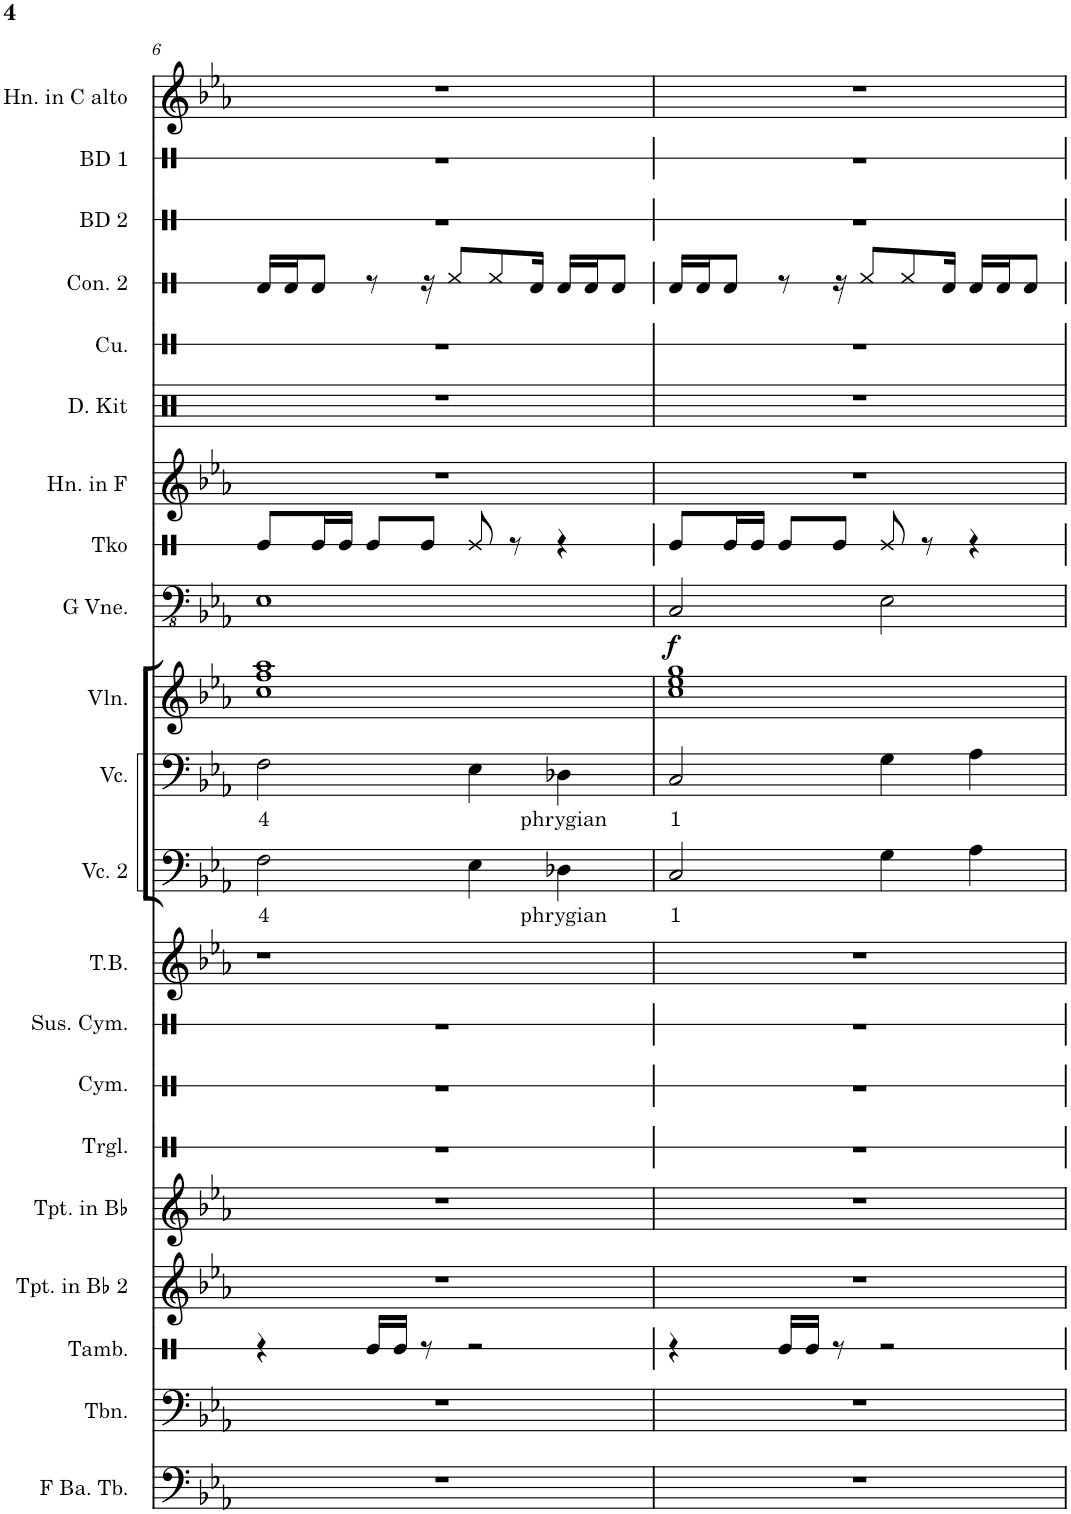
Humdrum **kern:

**kern	**kern	**kern	**kern	**kern	**kern	**kern	**kern	**kern	**kern	**text	**kern	**text	**kern	**kern	**dynam	**kern	**kern	**kern	**kern	**kern	**kern	**kern	**kern
*part21	*part20	*part19	*part18	*part17	*part16	*part15	*part14	*part13	*part12	*part12	*part11	*part11	*part10	*part9	*part9	*part8	*part7	*part6	*part5	*part4	*part3	*part2	*part1
*staff21	*staff20	*staff19	*staff18	*staff17	*staff16	*staff15	*staff14	*staff13	*staff12	*staff12	*staff11	*staff11	*staff10	*staff9	*staff9	*staff8	*staff7	*staff6	*staff5	*staff4	*staff3	*staff2	*staff1
*I"F Bass Tuba	*I"Trombone	*I"Tambourine	*I"Trumpet in Bb 2	*I"Trumpet in Bb	*I"Triangle	*I"Cymbals	*I"Suspended Cymbal	*I"Tubular Bells	*I"Violoncello 2	*	*I"Violoncello	*	*I"Violin	*I"G Violone	*	*I"Takiko	*I"Horn in F	*I"Drum Kit	*I"Cuica	*I"Congas 2	*I"Bass Drum 2	*I"Bass Drum 1	*I"Horn in C alto
*I'F Ba. Tb.	*I'Tbn.	*I'Tamb.	*I'Tpt. in Bb 2	*I'Tpt. in Bb	*I'Trgl.	*I'Cym.	*I'Sus. Cym.	*I'T.B.	*I'Vc. 2	*	*I'Vc.	*	*I'Vln.	*I'G Vne.	*	*I'Tko	*I'Hn. in F	*I'D. Kit	*I'Cu.	*I'Con. 2	*I'BD 2	*I'BD 1	*I'Hn. in C alto
!!LO:PB:g=z
*clefF4	*clefF4	*clefX	*clefG2	*clefG2	*clefX	*clefX	*clefX	*clefG2	*clefF4	*	*clefF4	*	*clefG2	*clefFv4	*	*clefX	*clefG2	*clefX	*clefX	*clefX	*clefX	*clefX	*clefG2
*	*	*	*Trd1c2	*Trd1c2	*	*	*	*	*	*	*	*	*	*Trd7c12	*	*	*Trd4c7	*	*	*	*	*	*Trd4c7
*k[b-e-a-]	*k[b-e-a-]	*k[]	*k[b-e-a-]	*k[b-e-a-]	*k[]	*k[]	*k[]	*k[b-e-a-]	*k[b-e-a-]	*	*k[b-e-a-]	*	*k[b-e-a-]	*k[b-e-a-]	*	*k[]	*k[b-e-a-]	*k[]	*k[]	*k[]	*k[]	*k[]	*k[b-e-a-]
*M4/4	*M4/4	*M4/4	*M4/4	*M4/4	*M4/4	*M4/4	*M4/4	*M4/4	*M4/4	*	*M4/4	*	*M4/4	*M4/4	*	*M4/4	*M4/4	*M4/4	*M4/4	*M4/4	*M4/4	*M4/4	*M4/4
=6	=6	=6	=6	=6	=6	=6	=6	=6	=6	=6	=6	=6	=6	=6	=6	=6	=6	=6	=6	=6	=6	=6	=6
!	!	!	!	!	!	!	!	!	!	!LO:LY:b	!	!LO:LY:b	!	!	!	!	!	!	!	!	!	!	!
1r	1r	4r	1r	1r	1r	1r	1r	1r	2F\	4	2F\	4	1cc 1ff 1aa-	1EE-	.	8Re/L	1r	1r	1r	16Rd/LL	1r	1r	1r
.	.	.	.	.	.	.	.	.	.	.	.	.	.	.	.	.	.	.	.	16Rd/J	.	.	.
.	.	.	.	.	.	.	.	.	.	.	.	.	.	.	.	16Re/L	.	.	.	8Rd/J	.	.	.
.	.	.	.	.	.	.	.	.	.	.	.	.	.	.	.	16Re/JJ	.	.	.	.	.	.	.
.	.	16Re/LL	.	.	.	.	.	.	.	.	.	.	.	.	.	8Re/L	.	.	.	8r	.	.	.
.	.	16Re/JJ	.	.	.	.	.	.	.	.	.	.	.	.	.	.	.	.	.	.	.	.	.
.	.	8r	.	.	.	.	.	.	.	.	.	.	.	.	.	8Re/J	.	.	.	16r	.	.	.
.	.	.	.	.	.	.	.	.	.	.	.	.	.	.	.	.	.	.	.	8Rf/L	.	.	.
.	.	2r	.	.	.	.	.	.	4E-\	.	4E-\	.	.	.	.	8Re/	.	.	.	.	.	.	.
.	.	.	.	.	.	.	.	.	.	.	.	.	.	.	.	.	.	.	.	8Rf/	.	.	.
.	.	.	.	.	.	.	.	.	.	.	.	.	.	.	.	8r	.	.	.	.	.	.	.
.	.	.	.	.	.	.	.	.	.	.	.	.	.	.	.	.	.	.	.	16Rd/Jk	.	.	.
!	!	!	!	!	!	!	!	!	!	!LO:LY:b	!	!LO:LY:b	!	!	!	!	!	!	!	!	!	!	!
.	.	.	.	.	.	.	.	.	4D-X\	phrygian	4D-X\	phrygian	.	.	.	4r	.	.	.	16Rd/LL	.	.	.
.	.	.	.	.	.	.	.	.	.	.	.	.	.	.	.	.	.	.	.	16Rd/J	.	.	.
.	.	.	.	.	.	.	.	.	.	.	.	.	.	.	.	.	.	.	.	8Rd/J	.	.	.
=7	=7	=7	=7	=7	=7	=7	=7	=7	=7	=7	=7	=7	=7	=7	=7	=7	=7	=7	=7	=7	=7	=7	=7
!	!	!	!	!	!	!	!	!	!	!LO:LY:b	!	!LO:LY:b	!	!	!LO:DY:b	!	!	!	!	!	!	!	!
1r	1r	4r	1r	1r	1r	1r	1r	1r	2C/	1	2C/	1	1cc 1ee- 1gg	2CC/	f	8Re/L	1r	1r	1r	16Rd/LL	1r	1r	1r
.	.	.	.	.	.	.	.	.	.	.	.	.	.	.	.	.	.	.	.	16Rd/J	.	.	.
.	.	.	.	.	.	.	.	.	.	.	.	.	.	.	.	16Re/L	.	.	.	8Rd/J	.	.	.
.	.	.	.	.	.	.	.	.	.	.	.	.	.	.	.	16Re/JJ	.	.	.	.	.	.	.
.	.	16Re/LL	.	.	.	.	.	.	.	.	.	.	.	.	.	8Re/L	.	.	.	8r	.	.	.
.	.	16Re/JJ	.	.	.	.	.	.	.	.	.	.	.	.	.	.	.	.	.	.	.	.	.
.	.	8r	.	.	.	.	.	.	.	.	.	.	.	.	.	8Re/J	.	.	.	16r	.	.	.
.	.	.	.	.	.	.	.	.	.	.	.	.	.	.	.	.	.	.	.	8Rf/L	.	.	.
.	.	2r	.	.	.	.	.	.	4G\	.	4G\	.	.	2EE-\	.	8Re/	.	.	.	.	.	.	.
.	.	.	.	.	.	.	.	.	.	.	.	.	.	.	.	.	.	.	.	8Rf/	.	.	.
.	.	.	.	.	.	.	.	.	.	.	.	.	.	.	.	8r	.	.	.	.	.	.	.
.	.	.	.	.	.	.	.	.	.	.	.	.	.	.	.	.	.	.	.	16Rd/Jk	.	.	.
.	.	.	.	.	.	.	.	.	4A-\	.	4A-\	.	.	.	.	4r	.	.	.	16Rd/LL	.	.	.
.	.	.	.	.	.	.	.	.	.	.	.	.	.	.	.	.	.	.	.	16Rd/J	.	.	.
.	.	.	.	.	.	.	.	.	.	.	.	.	.	.	.	.	.	.	.	8Rd/J	.	.	.
=	=	=	=	=	=	=	=	=	=	=	=	=	=	=	=	=	=	=	=	=	=	=	=
*-	*-	*-	*-	*-	*-	*-	*-	*-	*-	*-	*-	*-	*-	*-	*-	*-	*-	*-	*-	*-	*-	*-	*-
